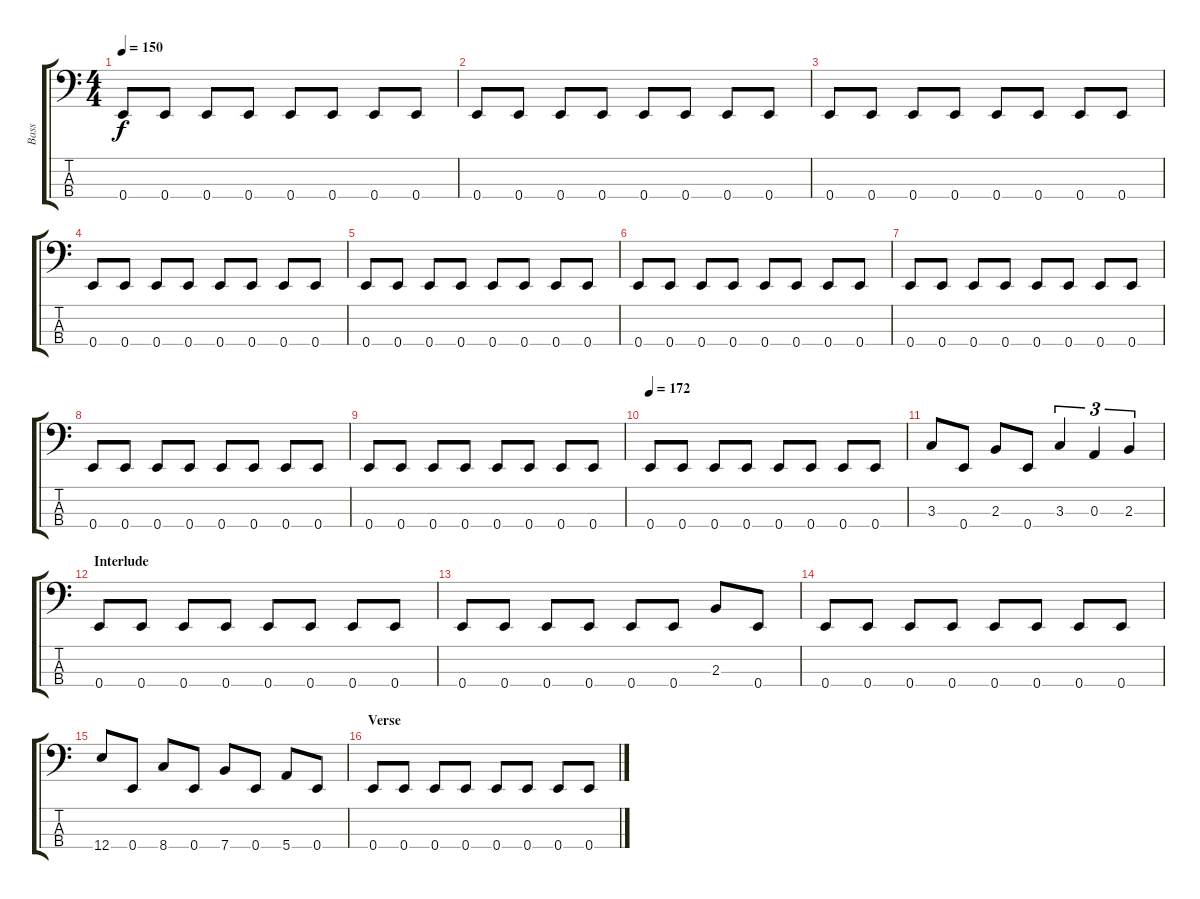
\track ("Bass" "Bass") {instrument electricbassfinger}
\staff {score tabs}
\tuning (G2 D2 A1 E1) {hide}
\ts (4 4)
\tempo 150
\clef f4
\ks c
0.4.8{dy f} 0.4.8 0.4.8 0.4.8 0.4.8 0.4.8 0.4.8 0.4.8 |
0.4.8 0.4.8 0.4.8 0.4.8 0.4.8 0.4.8 0.4.8 0.4.8 |
0.4.8 0.4.8 0.4.8 0.4.8 0.4.8 0.4.8 0.4.8 0.4.8 |
0.4.8 0.4.8 0.4.8 0.4.8 0.4.8 0.4.8 0.4.8 0.4.8 |
0.4.8 0.4.8 0.4.8 0.4.8 0.4.8 0.4.8 0.4.8 0.4.8 |
0.4.8 0.4.8 0.4.8 0.4.8 0.4.8 0.4.8 0.4.8 0.4.8 |
0.4.8 0.4.8 0.4.8 0.4.8 0.4.8 0.4.8 0.4.8 0.4.8 |
0.4.8 0.4.8 0.4.8 0.4.8 0.4.8 0.4.8 0.4.8 0.4.8 |
0.4.8 0.4.8 0.4.8 0.4.8 0.4.8 0.4.8 0.4.8 0.4.8 |
\tempo 172
0.4.8 0.4.8 0.4.8 0.4.8 0.4.8 0.4.8 0.4.8 0.4.8 |
3.3.8 0.4.8 2.3.8 0.4.8 3.3.4{tu (3 2)} 0.3.4{tu (3 2)} 2.3.4{tu (3 2)} |
\section ("" "Interlude")
0.4.8 0.4.8 0.4.8 0.4.8 0.4.8 0.4.8 0.4.8 0.4.8 |
0.4.8 0.4.8 0.4.8 0.4.8 0.4.8 0.4.8 2.3.8 0.4.8 |
0.4.8 0.4.8 0.4.8 0.4.8 0.4.8 0.4.8 0.4.8 0.4.8 |
12.4.8 0.4.8 8.4.8 0.4.8 7.4.8 0.4.8 5.4.8 0.4.8 |
\section ("" "Verse")
0.4.8 0.4.8 0.4.8 0.4.8 0.4.8 0.4.8 0.4.8 0.4.8
